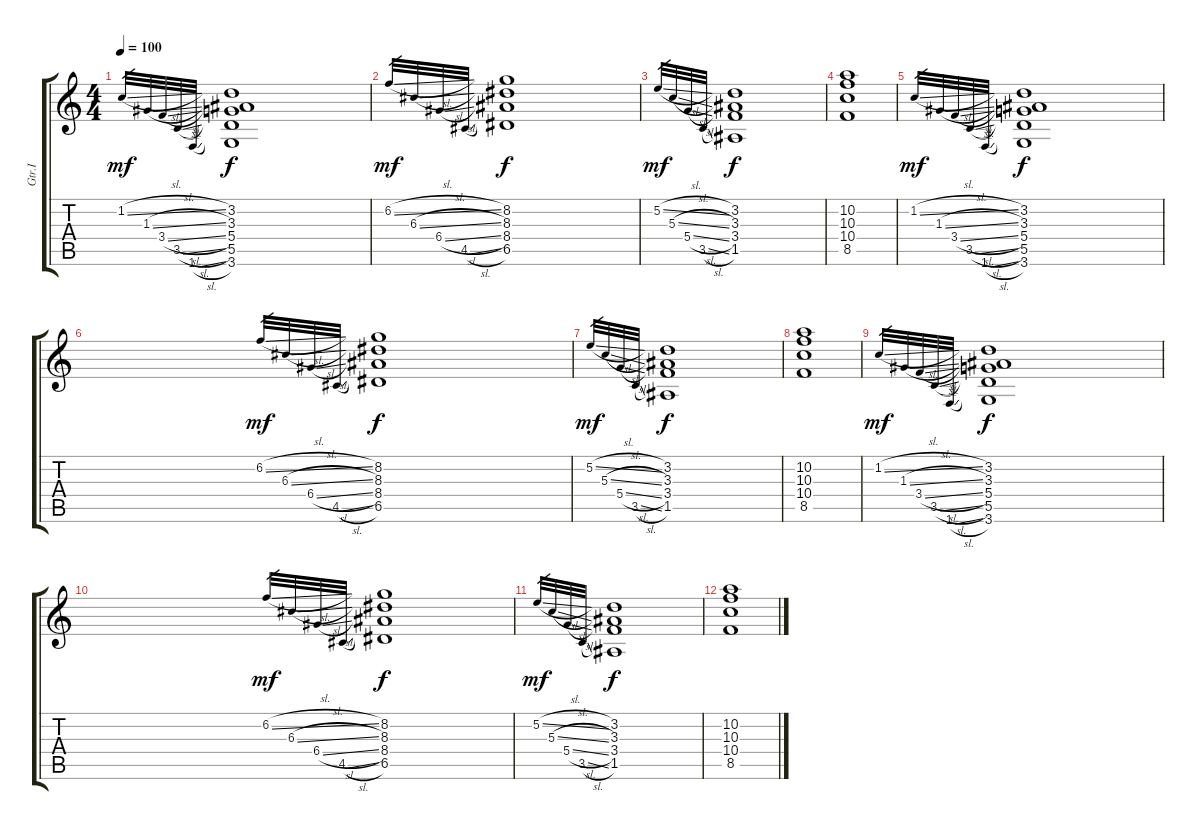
\track ("Gtr.I" "Gtr.I") {instrument overdrivenguitar}
\staff {score tabs}
\tuning (E4 B3 G3 D3 A2 E2) {hide}
\ts (4 4)
\tempo 100
\clef g2
\ks c
1.2{sl}.32{gr dy mf} 1.3{sl}.32{gr} 3.4{sl}.32{gr} 3.5{sl}.32{gr} 1.6{sl}.32{gr} (3.2 3.3 5.4 5.5 3.6).1{dy f} |
6.2{sl}.32{gr dy mf} 6.3{sl}.32{gr} 6.4{sl}.32{gr} 4.5{sl}.32{gr} (8.2 8.3 8.4 6.5).1{dy f} |
5.2{sl}.32{gr dy mf} 5.3{sl}.32{gr} 5.4{sl}.32{gr} 3.5{sl}.32{gr} (3.2 3.3 3.4 1.5).1{dy f} |
(10.2 10.3 10.4 8.5).1 |
1.2{sl}.32{gr dy mf} 1.3{sl}.32{gr} 3.4{sl}.32{gr} 3.5{sl}.32{gr} 1.6{sl}.32{gr} (3.2 3.3 5.4 5.5 3.6).1{dy f} |
6.2{sl}.32{gr dy mf} 6.3{sl}.32{gr} 6.4{sl}.32{gr} 4.5{sl}.32{gr} (8.2 8.3 8.4 6.5).1{dy f} |
5.2{sl}.32{gr dy mf} 5.3{sl}.32{gr} 5.4{sl}.32{gr} 3.5{sl}.32{gr} (3.2 3.3 3.4 1.5).1{dy f} |
(10.2 10.3 10.4 8.5).1 |
1.2{sl}.32{gr dy mf} 1.3{sl}.32{gr} 3.4{sl}.32{gr} 3.5{sl}.32{gr} 1.6{sl}.32{gr} (3.2 3.3 5.4 5.5 3.6).1{dy f} |
6.2{sl}.32{gr dy mf} 6.3{sl}.32{gr} 6.4{sl}.32{gr} 4.5{sl}.32{gr} (8.2 8.3 8.4 6.5).1{dy f} |
5.2{sl}.32{gr dy mf} 5.3{sl}.32{gr} 5.4{sl}.32{gr} 3.5{sl}.32{gr} (3.2 3.3 3.4 1.5).1{dy f} |
(10.2 10.3 10.4 8.5).1
